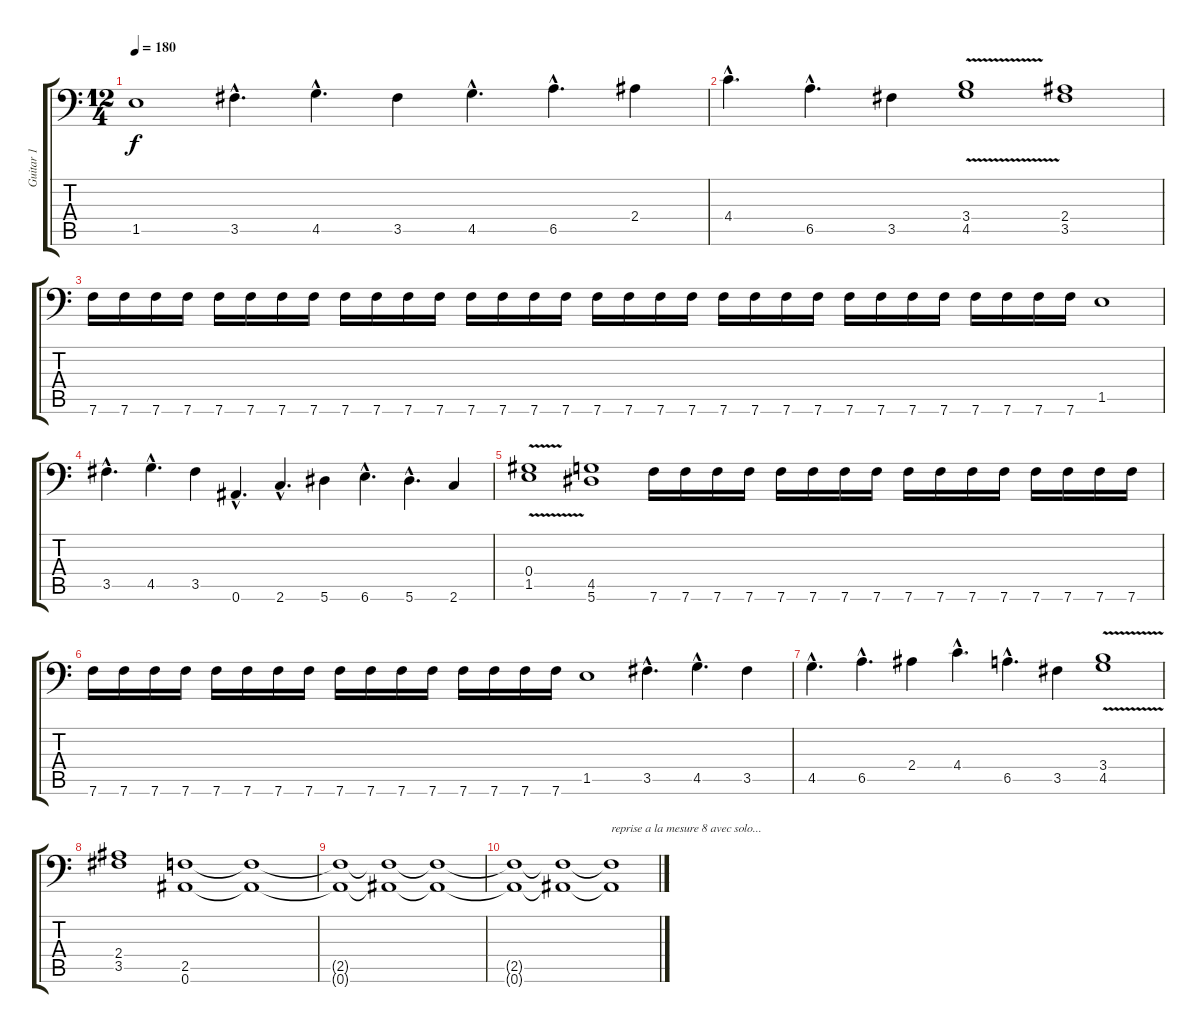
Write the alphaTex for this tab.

\track ("Guitar 1" "Guitar 1") {instrument distortionguitar}
\staff {score tabs}
\tuning (Bb3 F3 Db3 Ab2 Eb2 Bb1) {hide}
\ts (12 4)
\tempo 180
\clef f4
\ks c
1.5.1{dy f} 3.5{hac}.4{d} 4.5{hac}.4{d} 3.5.4 4.5{hac}.4{d} 6.5{hac}.4{d} 2.4.4 |
4.4{hac}.4{d} 6.5{hac}.4{d} 3.5.4 (3.4 4.5{v}).1 (2.4 3.5).1 |
7.6.16 7.6.16 7.6.16 7.6.16 7.6.16 7.6.16 7.6.16 7.6.16 7.6.16 7.6.16 7.6.16 7.6.16 7.6.16 7.6.16 7.6.16 7.6.16 7.6.16 7.6.16 7.6.16 7.6.16 7.6.16 7.6.16 7.6.16 7.6.16 7.6.16 7.6.16 7.6.16 7.6.16 7.6.16 7.6.16 7.6.16 7.6.16 1.5.1 |
3.5{hac}.4{d} 4.5{hac}.4{d} 3.5.4 0.6{hac}.4{d} 2.6{hac}.4{d} 5.6.4 6.6{hac}.4{d} 5.6{hac}.4{d} 2.6.4 |
(0.4{v} 1.5{v}).1 (4.5 5.6).1 7.6.16 7.6.16 7.6.16 7.6.16 7.6.16 7.6.16 7.6.16 7.6.16 7.6.16 7.6.16 7.6.16 7.6.16 7.6.16 7.6.16 7.6.16 7.6.16 |
7.6.16 7.6.16 7.6.16 7.6.16 7.6.16 7.6.16 7.6.16 7.6.16 7.6.16 7.6.16 7.6.16 7.6.16 7.6.16 7.6.16 7.6.16 7.6.16 1.5.1 3.5{hac}.4{d} 4.5{hac}.4{d} 3.5.4 |
4.5{hac}.4{d} 6.5{hac}.4{d} 2.4.4 4.4{hac}.4{d} 6.5{hac}.4{d} 3.5.4 (3.4{v} 4.5).1 |
(2.4 3.5).1 (2.5 0.6).1 (2.5{t} 0.6{t}).1 |
(2.5{t} 0.6{t}).1{volume 12} (2.5{t} 0.6{t}).1 (2.5{t} 0.6{t}).1 |
(2.5{t} 0.6{t}).1 (2.5{t} 0.6{t}).1 (2.5{t} 0.6{t}).1{txt "reprise a la mesure 8 avec solo..."}
